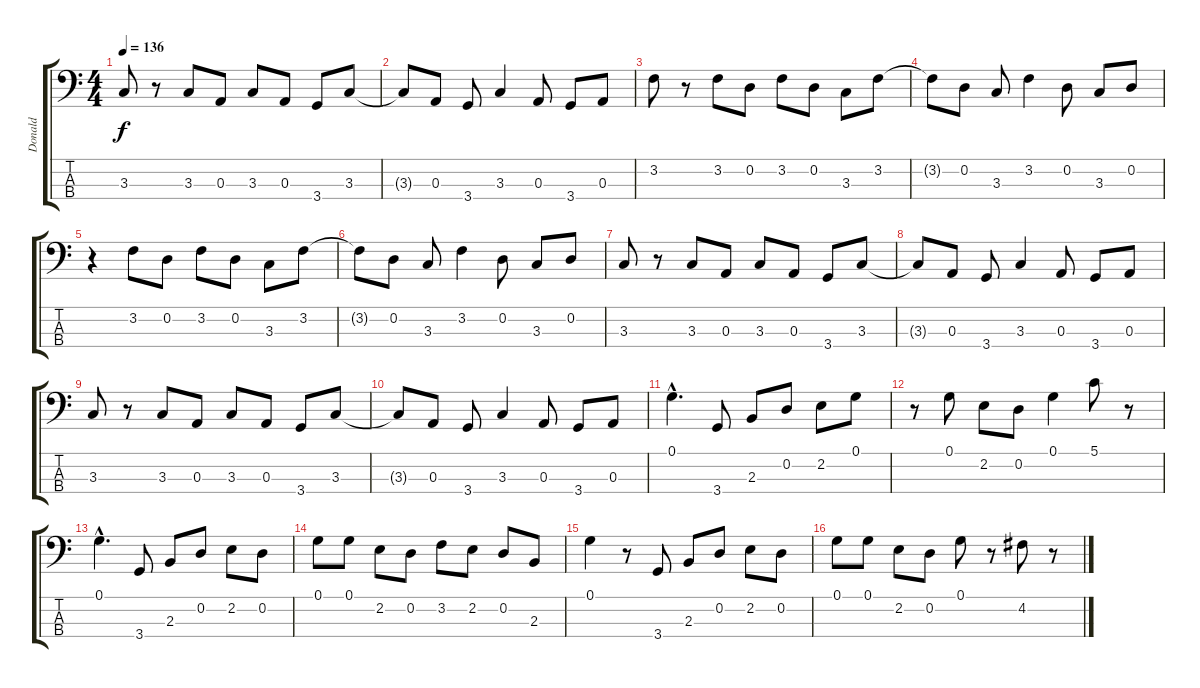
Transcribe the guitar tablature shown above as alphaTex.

\track ("Donald" "Donald") {instrument acousticbass}
\staff {score tabs}
\tuning (G2 D2 A1 E1) {hide}
\ts (4 4)
\tempo 136
\clef f4
\ks c
3.3.8{dy f} r.8 3.3.8 0.3.8 3.3.8 0.3.8 3.4.8 3.3.8 |
3.3{t}.8 0.3.8 3.4.8 3.3.4 0.3.8 3.4.8 0.3.8 |
3.2.8 r.8 3.2.8 0.2.8 3.2.8 0.2.8 3.3.8 3.2.8 |
3.2{t}.8 0.2.8 3.3.8 3.2.4 0.2.8 3.3.8 0.2.8 |
r.4 3.2.8 0.2.8 3.2.8 0.2.8 3.3.8 3.2.8 |
3.2{t}.8 0.2.8 3.3.8 3.2.4 0.2.8 3.3.8 0.2.8 |
3.3.8 r.8 3.3.8 0.3.8 3.3.8 0.3.8 3.4.8 3.3.8 |
3.3{t}.8 0.3.8 3.4.8 3.3.4 0.3.8 3.4.8 0.3.8 |
3.3.8 r.8 3.3.8 0.3.8 3.3.8 0.3.8 3.4.8 3.3.8 |
3.3{t}.8 0.3.8 3.4.8 3.3.4 0.3.8 3.4.8 0.3.8 |
0.1{hac}.4{d} 3.4.8 2.3.8 0.2.8 2.2.8 0.1.8 |
r.8 0.1.8 2.2.8 0.2.8 0.1.4 5.1.8 r.8 |
0.1{hac}.4{d} 3.4.8 2.3.8 0.2.8 2.2.8 0.2.8 |
0.1.8 0.1.8 2.2.8 0.2.8 3.2.8 2.2.8 0.2.8 2.3.8 |
0.1.4 r.8 3.4.8 2.3.8 0.2.8 2.2.8 0.2.8 |
0.1.8 0.1.8 2.2.8 0.2.8 0.1.8 r.8 4.2.8 r.8
